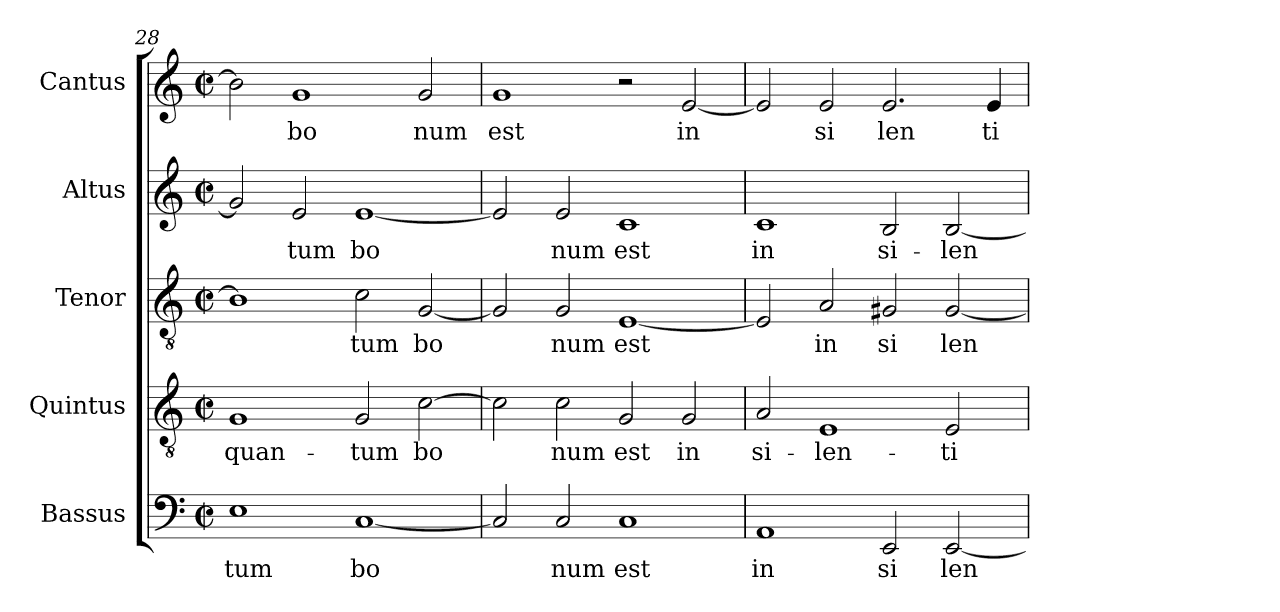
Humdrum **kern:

**kern	**text	**kern	**text	**kern	**text	**kern	**text	**kern	**text
*part5	*part5	*part4	*part4	*part3	*part3	*part2	*part2	*part1	*part1
*staff5	*staff5	*staff4	*staff4	*staff3	*staff3	*staff2	*staff2	*staff1	*staff1
*I"Bassus	*	*I"Quintus	*	*I"Tenor	*	*I"Altus	*	*I"Cantus	*
*clefF4	*	*clefGv2	*	*clefGv2	*	*clefG2	*	*clefG2	*
*k[]	*	*k[]	*	*k[]	*	*k[]	*	*k[]	*
*C:	*	*C:	*	*C:	*	*C:	*	*C:	*
*M2/2	*	*M2/2	*	*M2/2	*	*M2/2	*	*M2/2	*
*met(c|)	*	*met(c|)	*	*met(c|)	*	*met(c|)	*	*met(c|)	*
=28	=28	=28	=28	=28	=28	=28	=28	=28	=28
!	!LO:LY:b	!	!LO:LY:b:cj	!	!LO:LY:b:cj	!	!LO:LY:b:cj	!	!LO:LY:b:cj
1E	tum	1G	quan-	1B]	.	2g/]	--	2b\]	.
!	!	!	!	!	!	!	!LO:LY:b:cj	!	!LO:LY:b:cj
.	.	.	.	.	.	2e/	-tum	1g	bo
!	!LO:LY:b	!	!LO:LY:b:cj	!	!LO:LY:b:cj	!	!LO:LY:b:cj	!	!
[<1C	bo	2G/	-tum	2c\	tum	[<1e	bo-	.	.
!	!	!	!LO:LY:b:cj	!	!LO:LY:b:cj	!	!	!	!LO:LY:b:cj
.	.	[>2c\	bo-	[<2G/	bo	.	.	2g/	num
=29	=29	=29	=29	=29	=29	=29	=29	=29	=29
!	!LO:LY:b	!	!LO:LY:b:cj	!	!LO:LY:b:cj	!	!LO:LY:b:cj	!	!LO:LY:b:cj
2C/]	.	2c\]	--	2G/]	.	2e/]	--	1g	est
!	!LO:LY:b	!	!LO:LY:b:cj	!	!LO:LY:b:cj	!	!LO:LY:b:cj	!	!
2C/	num	2c\	-num	2G/	num	2e/	-num	.	.
!	!LO:LY:b	!	!LO:LY:b:cj	!	!LO:LY:b:cj	!	!LO:LY:b:cj	!	!
1C	est	2G/	est	[<1E	est	1c	est	2r	.
!	!	!	!LO:LY:b:cj	!	!	!	!	!	!LO:LY:b:cj
.	.	2G/	in	.	.	.	.	[<2e/	in
=30	=30	=30	=30	=30	=30	=30	=30	=30	=30
!	!LO:LY:b	!	!LO:LY:b:cj	!	!LO:LY:b:cj	!	!LO:LY:b:cj	!	!LO:LY:b:cj
1AA	in	2A/	si-	2E/]	.	1c	in	2e/]	.
!	!	!	!LO:LY:b:cj	!	!LO:LY:b:cj	!	!	!	!LO:LY:b:cj
.	.	1E	-len-	2A/	in	.	.	2e/	si
!	!LO:LY:b	!	!	!	!LO:LY:b:cj	!	!LO:LY:b:cj	!	!LO:LY:b:cj
2EE/	si	.	.	2G#X/	si	2B/	si-	2.e/	len
!	!LO:LY:b	!	!LO:LY:b:cj	!	!LO:LY:b:cj	!	!LO:LY:b:cj	!	!
[<2EE/	len	2E/	-ti-	[<2G#/	len	[<2B/	-len-	.	.
!	!	!	!	!	!	!	!	!	!LO:LY:b:cj
.	.	.	.	.	.	.	.	4e/	ti
=	=	=	=	=	=	=	=	=	=
*-	*-	*-	*-	*-	*-	*-	*-	*-	*-
